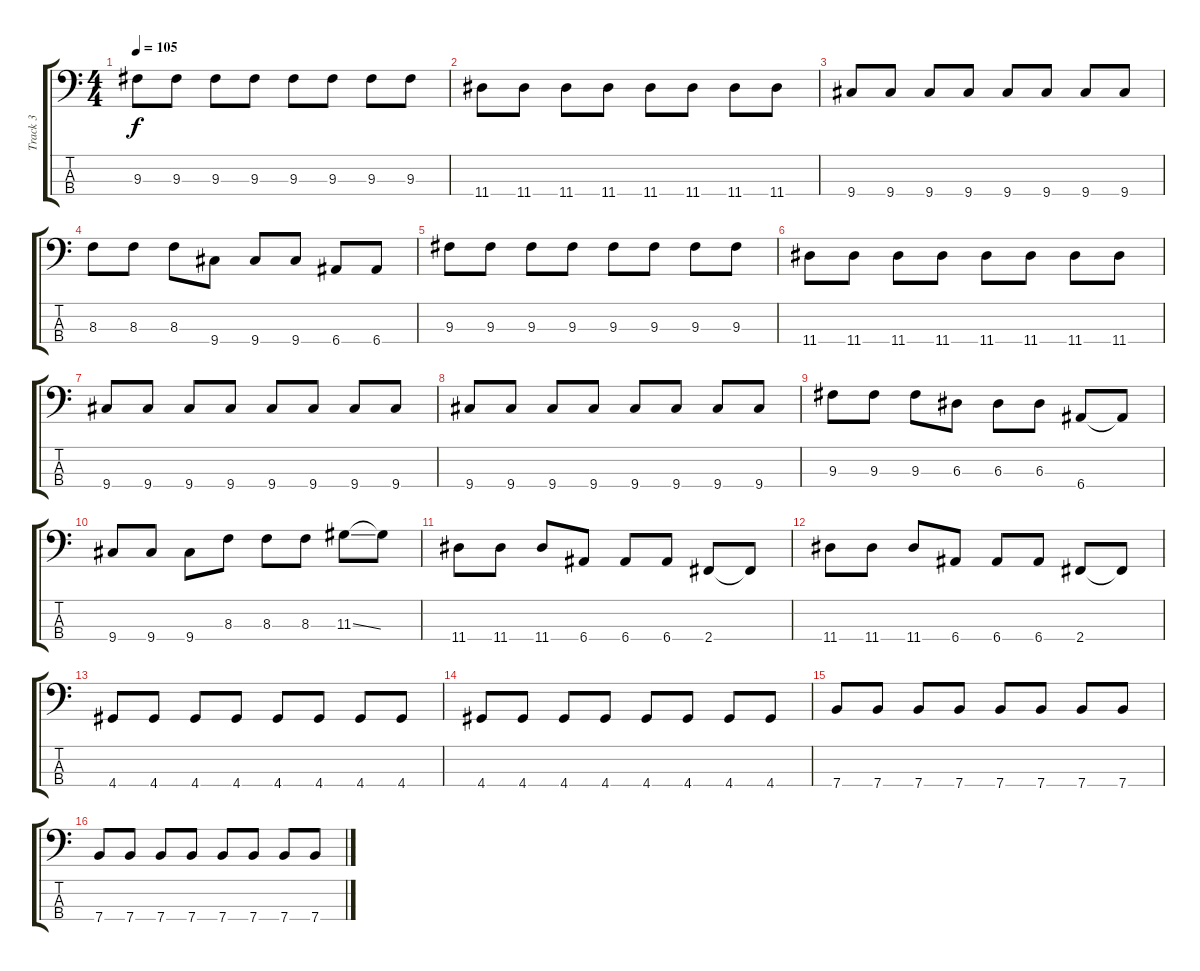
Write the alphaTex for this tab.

\track ("Track 3" "Track 3") {instrument electricbassfinger}
\staff {score tabs}
\tuning (G2 D2 A1 E1) {hide}
\ts (4 4)
\tempo 105
\clef f4
\ks c
9.3.8{dy f} 9.3.8 9.3.8 9.3.8 9.3.8 9.3.8 9.3.8 9.3.8 |
11.4.8 11.4.8 11.4.8 11.4.8 11.4.8 11.4.8 11.4.8 11.4.8 |
9.4.8 9.4.8 9.4.8 9.4.8 9.4.8 9.4.8 9.4.8 9.4.8 |
8.3.8 8.3.8 8.3.8 9.4.8 9.4.8 9.4.8 6.4.8 6.4.8 |
9.3.8 9.3.8 9.3.8 9.3.8 9.3.8 9.3.8 9.3.8 9.3.8 |
11.4.8 11.4.8 11.4.8 11.4.8 11.4.8 11.4.8 11.4.8 11.4.8 |
9.4.8 9.4.8 9.4.8 9.4.8 9.4.8 9.4.8 9.4.8 9.4.8 |
9.4.8 9.4.8 9.4.8 9.4.8 9.4.8 9.4.8 9.4.8 9.4.8 |
9.3.8 9.3.8 9.3.8 6.3.8 6.3.8 6.3.8 6.4.8 6.4{t}.8 |
9.4.8 9.4.8 9.4.8 8.3.8 8.3.8 8.3.8 11.3{ss}.8 11.3{t}.8 |
11.4.8 11.4.8 11.4.8 6.4.8 6.4.8 6.4.8 2.4.8 2.4{t}.8 |
11.4.8 11.4.8 11.4.8 6.4.8 6.4.8 6.4.8 2.4.8 2.4{t}.8 |
4.4.8 4.4.8 4.4.8 4.4.8 4.4.8 4.4.8 4.4.8 4.4.8 |
4.4.8 4.4.8 4.4.8 4.4.8 4.4.8 4.4.8 4.4.8 4.4.8 |
7.4.8 7.4.8 7.4.8 7.4.8 7.4.8 7.4.8 7.4.8 7.4.8 |
7.4.8 7.4.8 7.4.8 7.4.8 7.4.8 7.4.8 7.4.8 7.4.8
